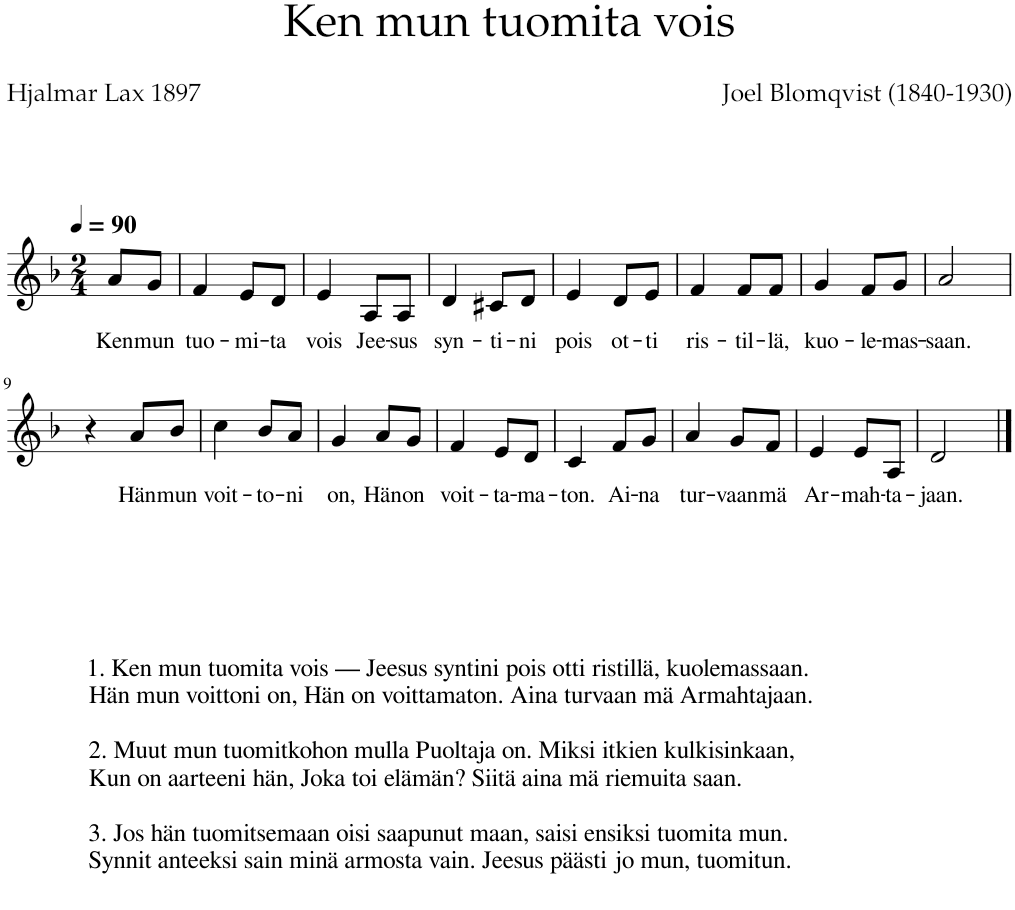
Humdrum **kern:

**kern	**text
*part1	*part1
*staff1	*staff1
*I"Staff	*
*clefG2	*
*k[b-]	*
*M2/4	*
*MM90	*
=1	=1
!	!LO:LY:b
8a/L	Ken
!	!LO:LY:b
8g/J	mun
=2	=2
!	!LO:LY:b
4f/	tuo-
!	!LO:LY:b
8e/L	-mi-
!	!LO:LY:b
8d/J	-ta
=3	=3
!	!LO:LY:b
4e/	vois
!	!LO:LY:b
8A/L	Jee-
!	!LO:LY:b
8A/J	-sus
=4	=4
!	!LO:LY:b
4d/	syn-
!	!LO:LY:b
8c#X/L	-ti-
!	!LO:LY:b
8d/J	-ni
=5	=5
!	!LO:LY:b
4e/	pois
!	!LO:LY:b
8d/L	ot-
!	!LO:LY:b
8e/J	-ti
=6	=6
!	!LO:LY:b
4f/	ris-
!	!LO:LY:b
8f/L	-til-
!	!LO:LY:b
8f/J	-lä,
=7	=7
!	!LO:LY:b
4g/	kuo-
!	!LO:LY:b
8f/L	-le-
!	!LO:LY:b
8g/J	-mas-
=8	=8
!	!LO:LY:b
2a/	-saan.
!!LO:LB:g=z
=9	=9
!LO:TX:b:t=1. Ken mun tuomita vois — Jeesus syntini pois otti ristillä, kuolemassaan.	!
!LO:TX:b:t=Hän mun voittoni on, Hän on voittamaton. Aina turvaan mä Armahtajaan.	!
!LO:TX:b:t=2. Muut mun tuomitkohon mulla Puoltaja on. Miksi itkien kulkisinkaan,	!
!LO:TX:b:t=Kun on aarteeni hän, Joka toi elämän? Siitä aina mä riemuita saan.	!
!LO:TX:b:t=3. Jos hän tuomitsemaan oisi saapunut maan, saisi ensiksi tuomita mun.	!
!LO:TX:b:t=Synnit anteeksi sain minä armosta vain. Jeesus päästi jo mun, tuomitun.	!
4r	.
!	!LO:LY:b
8a/L	Hän
!	!LO:LY:b
8b-/J	mun
=10	=10
!	!LO:LY:b
4cc\	voit-
!	!LO:LY:b
8b-/L	-to-
!	!LO:LY:b
8a/J	-ni
=11	=11
!	!LO:LY:b
4g/	on,
!	!LO:LY:b
8a/L	Hän
!	!LO:LY:b
8g/J	on
=12	=12
!	!LO:LY:b
4f/	voit-
!	!LO:LY:b
8e/L	-ta-
!	!LO:LY:b
8d/J	-ma-
=13	=13
!	!LO:LY:b
4c/	-ton.
!	!LO:LY:b
8f/L	Ai-
!	!LO:LY:b
8g/J	-na
=14	=14
!	!LO:LY:b
4a/	tur-
!	!LO:LY:b
8g/L	-vaan
!	!LO:LY:b
8f/J	mä
=15	=15
!	!LO:LY:b
4e/	Ar-
!	!LO:LY:b
8e/L	-mah-
!	!LO:LY:b
8A/J	-ta-
=16	=16
!	!LO:LY:b
2d/	-jaan.
==	==
*-	*-
